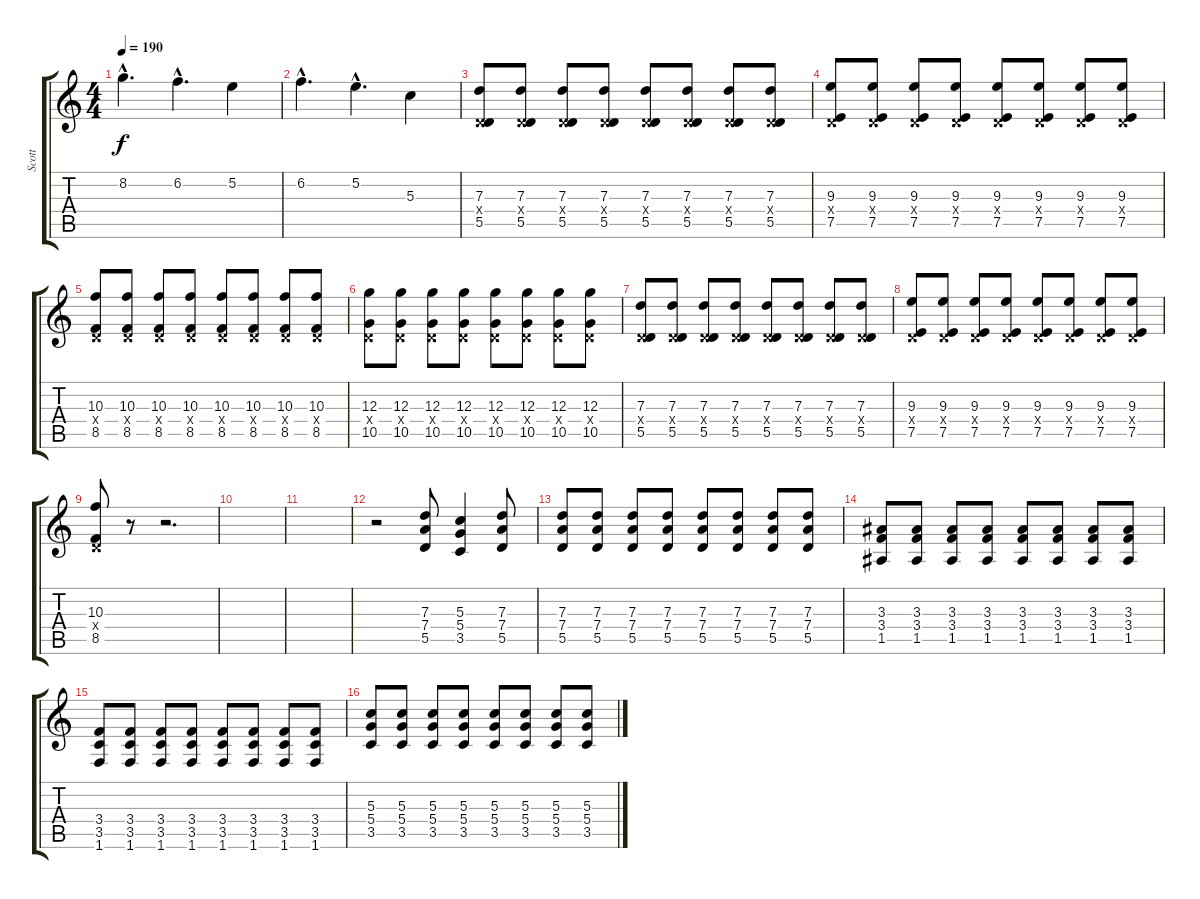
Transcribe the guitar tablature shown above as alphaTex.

\track ("Scott" "Scott") {instrument distortionguitar}
\staff {score tabs}
\tuning (E4 B3 G3 D3 A2 E2) {hide}
\ts (4 4)
\tempo 190
\clef g2
\ks c
8.2{hac}.4{d dy f} 6.2{hac}.4{d} 5.2.4 |
6.2{hac}.4{d} 5.2{hac}.4{d} 5.3.4 |
(7.3 0.4{x} 5.5).8 (7.3 0.4{x} 5.5).8 (7.3 0.4{x} 5.5).8 (7.3 0.4{x} 5.5).8 (7.3 0.4{x} 5.5).8 (7.3 0.4{x} 5.5).8 (7.3 0.4{x} 5.5).8 (7.3 0.4{x} 5.5).8 |
(9.3 0.4{x} 7.5).8 (9.3 0.4{x} 7.5).8 (9.3 0.4{x} 7.5).8 (9.3 0.4{x} 7.5).8 (9.3 0.4{x} 7.5).8 (9.3 0.4{x} 7.5).8 (9.3 0.4{x} 7.5).8 (9.3 0.4{x} 7.5).8 |
(10.3 0.4{x} 8.5).8 (10.3 0.4{x} 8.5).8 (10.3 0.4{x} 8.5).8 (10.3 0.4{x} 8.5).8 (10.3 0.4{x} 8.5).8 (10.3 0.4{x} 8.5).8 (10.3 0.4{x} 8.5).8 (10.3 0.4{x} 8.5).8 |
(12.3 0.4{x} 10.5).8 (12.3 0.4{x} 10.5).8 (12.3 0.4{x} 10.5).8 (12.3 0.4{x} 10.5).8 (12.3 0.4{x} 10.5).8 (12.3 0.4{x} 10.5).8 (12.3 0.4{x} 10.5).8 (12.3 0.4{x} 10.5).8 |
(7.3 0.4{x} 5.5).8 (7.3 0.4{x} 5.5).8 (7.3 0.4{x} 5.5).8 (7.3 0.4{x} 5.5).8 (7.3 0.4{x} 5.5).8 (7.3 0.4{x} 5.5).8 (7.3 0.4{x} 5.5).8 (7.3 0.4{x} 5.5).8 |
(9.3 0.4{x} 7.5).8 (9.3 0.4{x} 7.5).8 (9.3 0.4{x} 7.5).8 (9.3 0.4{x} 7.5).8 (9.3 0.4{x} 7.5).8 (9.3 0.4{x} 7.5).8 (9.3 0.4{x} 7.5).8 (9.3 0.4{x} 7.5).8 |
(10.3 0.4{x} 8.5).8 r.8 r.2{d} |
|
|
r.2 (7.3 7.4 5.5).8 (5.3 5.4 3.5).4 (7.3 7.4 5.5).8 |
(7.3 7.4 5.5).8 (7.3 7.4 5.5).8 (7.3 7.4 5.5).8 (7.3 7.4 5.5).8 (7.3 7.4 5.5).8 (7.3 7.4 5.5).8 (7.3 7.4 5.5).8 (7.3 7.4 5.5).8 |
(3.3 3.4 1.5).8 (3.3 3.4 1.5).8 (3.3 3.4 1.5).8 (3.3 3.4 1.5).8 (3.3 3.4 1.5).8 (3.3 3.4 1.5).8 (3.3 3.4 1.5).8 (3.3 3.4 1.5).8 |
(3.4 3.5 1.6).8 (3.4 3.5 1.6).8 (3.4 3.5 1.6).8 (3.4 3.5 1.6).8 (3.4 3.5 1.6).8 (3.4 3.5 1.6).8 (3.4 3.5 1.6).8 (3.4 3.5 1.6).8 |
(5.3 5.4 3.5).8 (5.3 5.4 3.5).8 (5.3 5.4 3.5).8 (5.3 5.4 3.5).8 (5.3 5.4 3.5).8 (5.3 5.4 3.5).8 (5.3 5.4 3.5).8 (5.3 5.4 3.5).8
